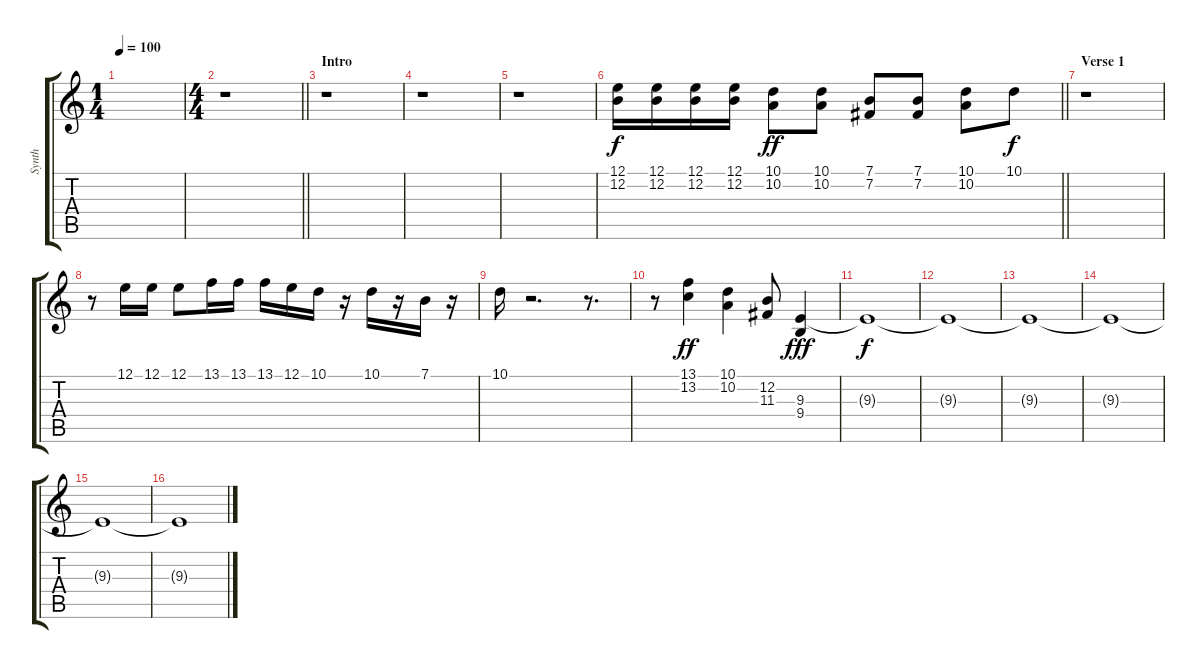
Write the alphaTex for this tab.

\track ("Synth" "Synth") {instrument lead2sawtooth}
\staff {score tabs}
\tuning (E4 B3 G3 D3 A2 E2) {hide}
\ts (1 4)
\tempo 100
\clef g2
\ks c
|
\ts (4 4)
\barLineRight lightlight
r.1 |
\section ("" "Intro")
r.1 |
r.1 |
r.1 |
\barLineRight lightlight
(12.1 12.2).16{instrument agogo} (12.1 12.2).16{dy f} (12.1 12.2).16 (12.1 12.2).16 (10.1 10.2).8{dy ff} (10.1 10.2).8 (7.1 7.2).8 (7.1 7.2).8 (10.1 10.2).8 10.1.8{dy f} |
\section ("" "Verse 1")
r.1 |
r.8 12.1.16 12.1.16 12.1.8 13.1.16 13.1.16 13.1.16 12.1.16 10.1.16 r.16 10.1.16 r.16 7.1.16 r.16 |
10.1.16 r.2{d} r.8{d} |
r.8 (13.1 13.2).4{dy ff} (10.1 10.2).4 (12.2 11.3).8 (9.3 9.4).4{dy fff} |
9.3{t}.1{dy f} |
9.3{t}.1 |
9.3{t}.1 |
9.3{t}.1 |
9.3{t}.1 |
9.3{t}.1
